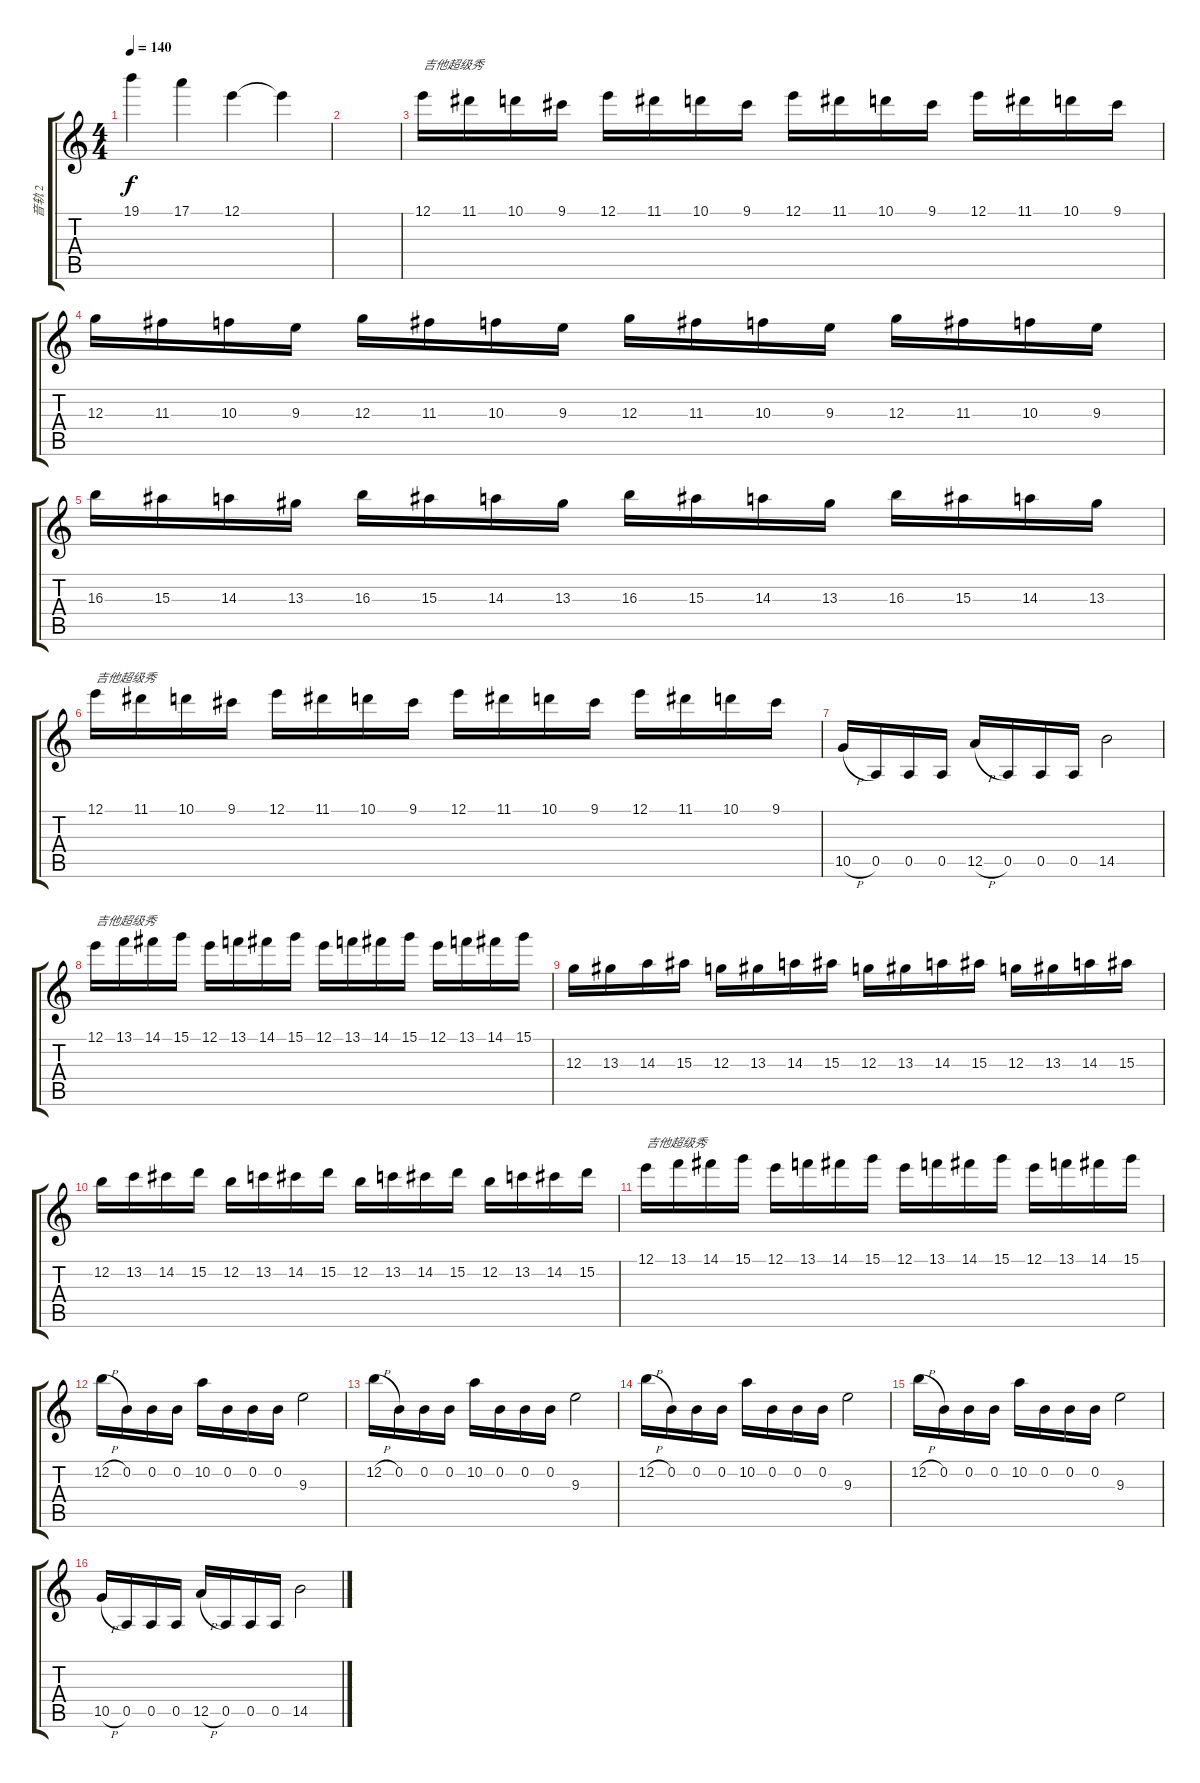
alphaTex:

\track ("音轨 2" "音轨 2") {instrument distortionguitar}
\staff {score tabs}
\tuning (E4 B3 G3 D3 A2 E2) {hide}
\ts (4 4)
\tempo 140
\clef g2
\ks c
19.1.4{dy f} 17.1.4 12.1.4 12.1{t}.4 |
|
12.1.16{txt "吉他超级秀"} 11.1.16 10.1.16 9.1.16 12.1.16 11.1.16 10.1.16 9.1.16 12.1.16 11.1.16 10.1.16 9.1.16 12.1.16 11.1.16 10.1.16 9.1.16 |
12.3.16 11.3.16 10.3.16 9.3.16 12.3.16 11.3.16 10.3.16 9.3.16 12.3.16 11.3.16 10.3.16 9.3.16 12.3.16 11.3.16 10.3.16 9.3.16 |
16.3.16 15.3.16 14.3.16 13.3.16 16.3.16 15.3.16 14.3.16 13.3.16 16.3.16 15.3.16 14.3.16 13.3.16 16.3.16 15.3.16 14.3.16 13.3.16 |
12.1.16{txt "吉他超级秀"} 11.1.16 10.1.16 9.1.16 12.1.16 11.1.16 10.1.16 9.1.16 12.1.16 11.1.16 10.1.16 9.1.16 12.1.16 11.1.16 10.1.16 9.1.16 |
10.5{h}.16 0.5.16 0.5.16 0.5.16 12.5{h}.16 0.5.16 0.5.16 0.5.16 14.5.2 |
12.1.16{txt "吉他超级秀"} 13.1.16 14.1.16 15.1.16 12.1.16 13.1.16 14.1.16 15.1.16 12.1.16 13.1.16 14.1.16 15.1.16 12.1.16 13.1.16 14.1.16 15.1.16 |
12.3.16 13.3.16 14.3.16 15.3.16 12.3.16 13.3.16 14.3.16 15.3.16 12.3.16 13.3.16 14.3.16 15.3.16 12.3.16 13.3.16 14.3.16 15.3.16 |
12.2.16 13.2.16 14.2.16 15.2.16 12.2.16 13.2.16 14.2.16 15.2.16 12.2.16 13.2.16 14.2.16 15.2.16 12.2.16 13.2.16 14.2.16 15.2.16 |
12.1.16{txt "吉他超级秀"} 13.1.16 14.1.16 15.1.16 12.1.16 13.1.16 14.1.16 15.1.16 12.1.16 13.1.16 14.1.16 15.1.16 12.1.16 13.1.16 14.1.16 15.1.16 |
12.2{h}.16 0.2.16 0.2.16 0.2.16 10.2.16 0.2.16 0.2.16 0.2.16 9.3.2 |
12.2{h}.16 0.2.16 0.2.16 0.2.16 10.2.16 0.2.16 0.2.16 0.2.16 9.3.2 |
12.2{h}.16 0.2.16 0.2.16 0.2.16 10.2.16 0.2.16 0.2.16 0.2.16 9.3.2 |
12.2{h}.16 0.2.16 0.2.16 0.2.16 10.2.16 0.2.16 0.2.16 0.2.16 9.3.2 |
10.5{h}.16 0.5.16 0.5.16 0.5.16 12.5{h}.16 0.5.16 0.5.16 0.5.16 14.5.2
